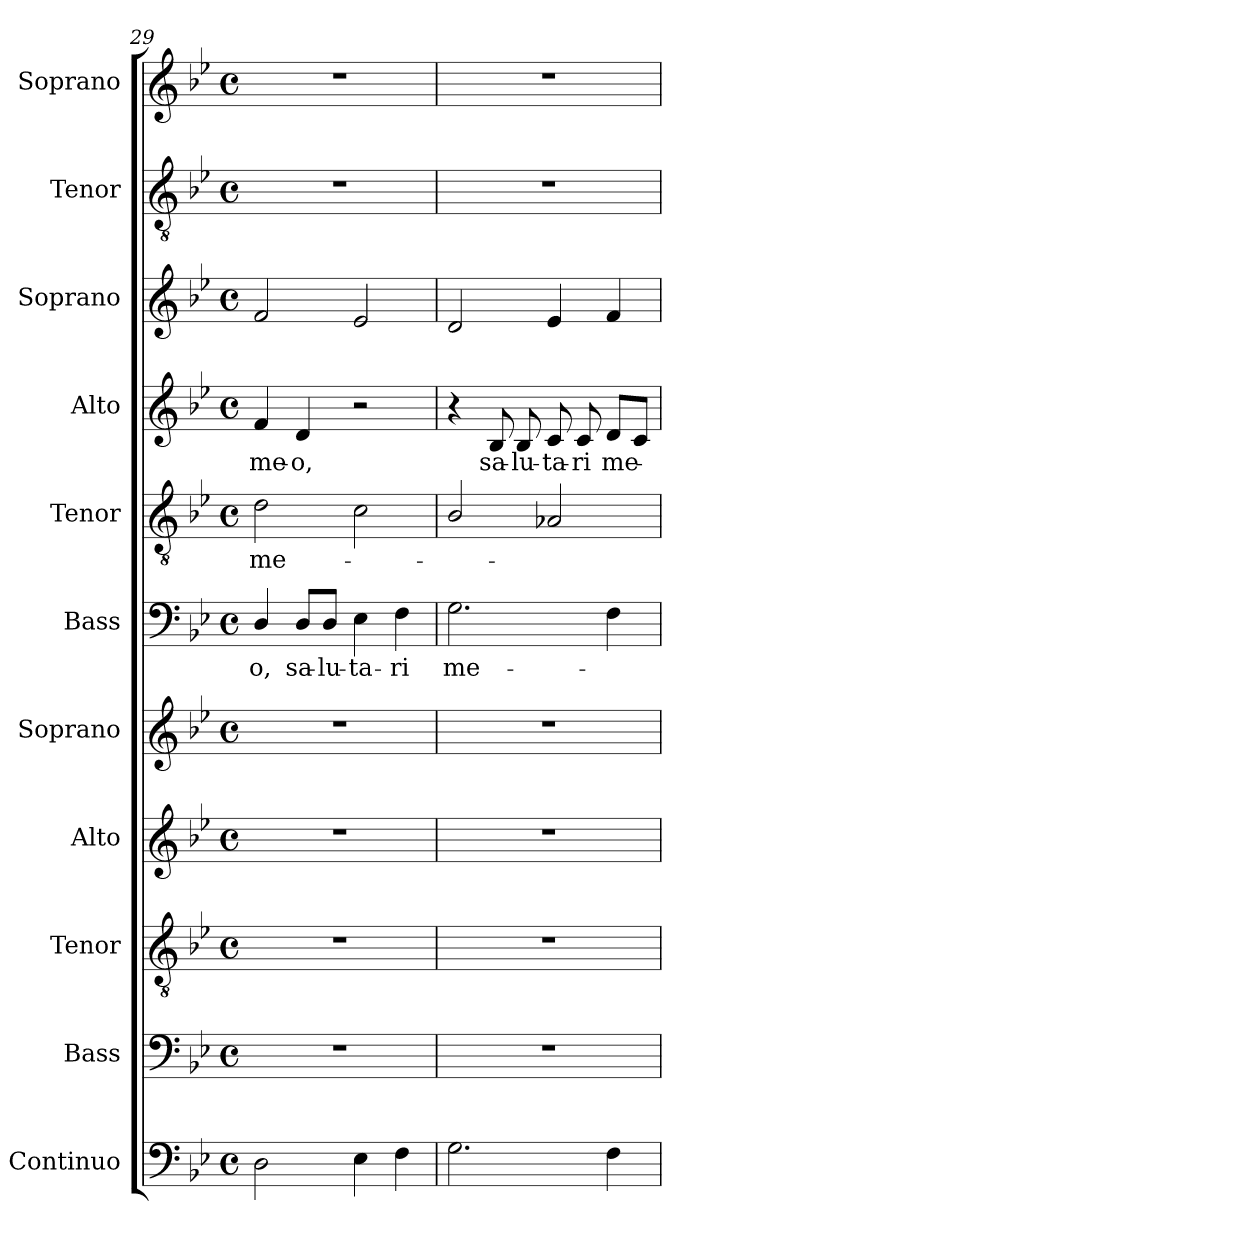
**kern	**kern	**kern	**kern	**kern	**kern	**text	**kern	**text	**kern	**text	**kern	**kern	**kern
*part11	*part10	*part9	*part8	*part7	*part6	*part6	*part5	*part5	*part4	*part4	*part3	*part2	*part1
*staff11	*staff10	*staff9	*staff8	*staff7	*staff6	*staff6	*staff5	*staff5	*staff4	*staff4	*staff3	*staff2	*staff1
*I"Continuo	*I"Bass	*I"Tenor	*I"Alto	*I"Soprano	*I"Bass	*	*I"Tenor	*	*I"Alto	*	*I"Soprano	*I"Tenor	*I"Soprano
*I'Cont.	*I'B.	*I'T.	*I'A.	*I'S.	*I'B.	*	*I'T.	*	*I'A.	*	*I'S.	*I'T.	*I'S.
*clefF4	*clefF4	*clefGv2	*clefG2	*clefG2	*clefF4	*	*clefGv2	*	*clefG2	*	*clefG2	*clefGv2	*clefG2
*	*	*ITrd7c12	*	*	*	*	*ITrd7c12	*	*	*	*	*ITrd7c12	*
*k[b-e-]	*k[b-e-]	*k[b-e-]	*k[b-e-]	*k[b-e-]	*k[b-e-]	*	*k[b-e-]	*	*k[b-e-]	*	*k[b-e-]	*k[b-e-]	*k[b-e-]
*B-:	*B-:	*B-:	*B-:	*B-:	*B-:	*	*B-:	*	*B-:	*	*B-:	*B-:	*B-:
*M4/4	*M4/4	*M4/4	*M4/4	*M4/4	*M4/4	*	*M4/4	*	*M4/4	*	*M4/4	*M4/4	*M4/4
*met(c)	*met(c)	*met(c)	*met(c)	*met(c)	*met(c)	*	*met(c)	*	*met(c)	*	*met(c)	*met(c)	*met(c)
=29	=29	=29	=29	=29	=29	=29	=29	=29	=29	=29	=29	=29	=29
!	!	!	!	!	!	!LO:LY:b:color=#000000	!	!	!	!	!	!	!
!	!	!	!	!	!	!	!	!LO:LY:b:color=#000000	!	!	!	!	!
!	!	!	!	!	!	!	!	!	!	!LO:LY:b:color=#000000	!	!	!
2Di\	1r	1r	1r	1r	4Di/	-o,	2Di\	me-	4fi/	me-	2fi/	1r	1r
!	!	!	!	!	!	!LO:LY:b:color=#000000	!	!	!	!	!	!	!
!	!	!	!	!	!	!	!	!	!	!LO:LY:b:color=#000000	!	!	!
.	.	.	.	.	8Di/L	sa-	.	.	4di/	-o,	.	.	.
!	!	!	!	!	!	!LO:LY:b:color=#000000	!	!	!	!	!	!	!
.	.	.	.	.	8Di/J	-lu-	.	.	.	.	.	.	.
!	!	!	!	!	!	!LO:LY:b:color=#000000	!	!	!	!	!	!	!
4E-i\	.	.	.	.	4E-i\	-ta-	2Ci\	.	2r	.	2e-i/	.	.
!	!	!	!	!	!	!LO:LY:b:color=#000000	!	!	!	!	!	!	!
4Fi\	.	.	.	.	4Fi\	-ri	.	.	.	.	.	.	.
=30	=30	=30	=30	=30	=30	=30	=30	=30	=30	=30	=30	=30	=30
!	!	!	!	!	!	!LO:LY:b:color=#000000	!	!	!	!	!	!	!
2.Gi\	1r	1r	1r	1r	2.Gi\	me-	2BB-i/	.	4r	.	2di/	1r	1r
!	!	!	!	!	!	!	!	!	!	!LO:LY:b:color=#000000	!	!	!
.	.	.	.	.	.	.	.	.	8B-i/	sa-	.	.	.
!	!	!	!	!	!	!	!	!	!	!LO:LY:b:color=#000000	!	!	!
.	.	.	.	.	.	.	.	.	8B-i/	-lu-	.	.	.
!	!	!	!	!	!	!	!	!	!	!LO:LY:b:color=#000000	!	!	!
.	.	.	.	.	.	.	2AA-Xi/	.	8ci/	-ta-	4e-i/	.	.
!	!	!	!	!	!	!	!	!	!	!LO:LY:b:color=#000000	!	!	!
.	.	.	.	.	.	.	.	.	8ci/	-ri	.	.	.
!	!	!	!	!	!	!	!	!	!	!LO:LY:b:color=#000000	!	!	!
4Fi\	.	.	.	.	4Fi\	.	.	.	8di/L	me-	4fi/	.	.
.	.	.	.	.	.	.	.	.	8ci/J	.	.	.	.
=	=	=	=	=	=	=	=	=	=	=	=	=	=
*-	*-	*-	*-	*-	*-	*-	*-	*-	*-	*-	*-	*-	*-
